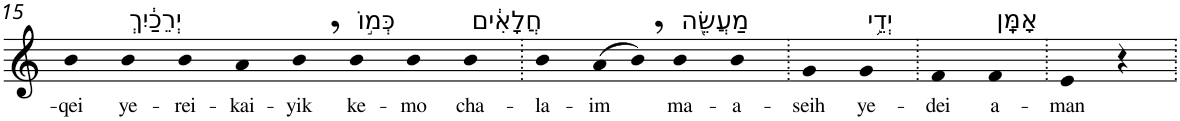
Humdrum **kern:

**kern	**text
*part1	*part1
*staff1	*staff1
*I"Piano	*
*I'Pno	*
!!LO:PB:g=z
*clefG2	*
*k[]	*
=15	=15
!	!LO:LY:b
4b	-qei
!LO:TX:a:t=יְרֵכַ֔יִךְ	!
!	!LO:LY:b
4b	ye-
!	!LO:LY:b
4b	-rei-
!	!LO:LY:b
4a	-kai-
!	!LO:LY:b
4b,	-yik
!LO:TX:a:t=כְּמ֣וֹ	!
!	!LO:LY:b
4b	ke-
!	!LO:LY:b
4b	-mo
!LO:TX:a:t=חֲלָאִ֔ים	!
!	!LO:LY:b
4b	cha-
=16.	=16.
!	!LO:LY:b
4b	-la-
!	!LO:LY:b
(>8a	-im
8b,)	.
!LO:TX:a:t=מַעֲשֵׂ֖ה	!
!	!LO:LY:b
4b	ma-
!	!LO:LY:b
4b	-a-
=17.	=17.
!	!LO:LY:b
4g	-seih
!LO:TX:a:t=יְדֵ֥י	!
!	!LO:LY:b
4g	ye-
=18.	=18.
!	!LO:LY:b
4f	-dei
!LO:TX:a:t=אָמָּֽן	!
!	!LO:LY:b
4f	a-
=19.	=19.
!	!LO:LY:b
4e	-man
4r	.
=.	=.
*-	*-
